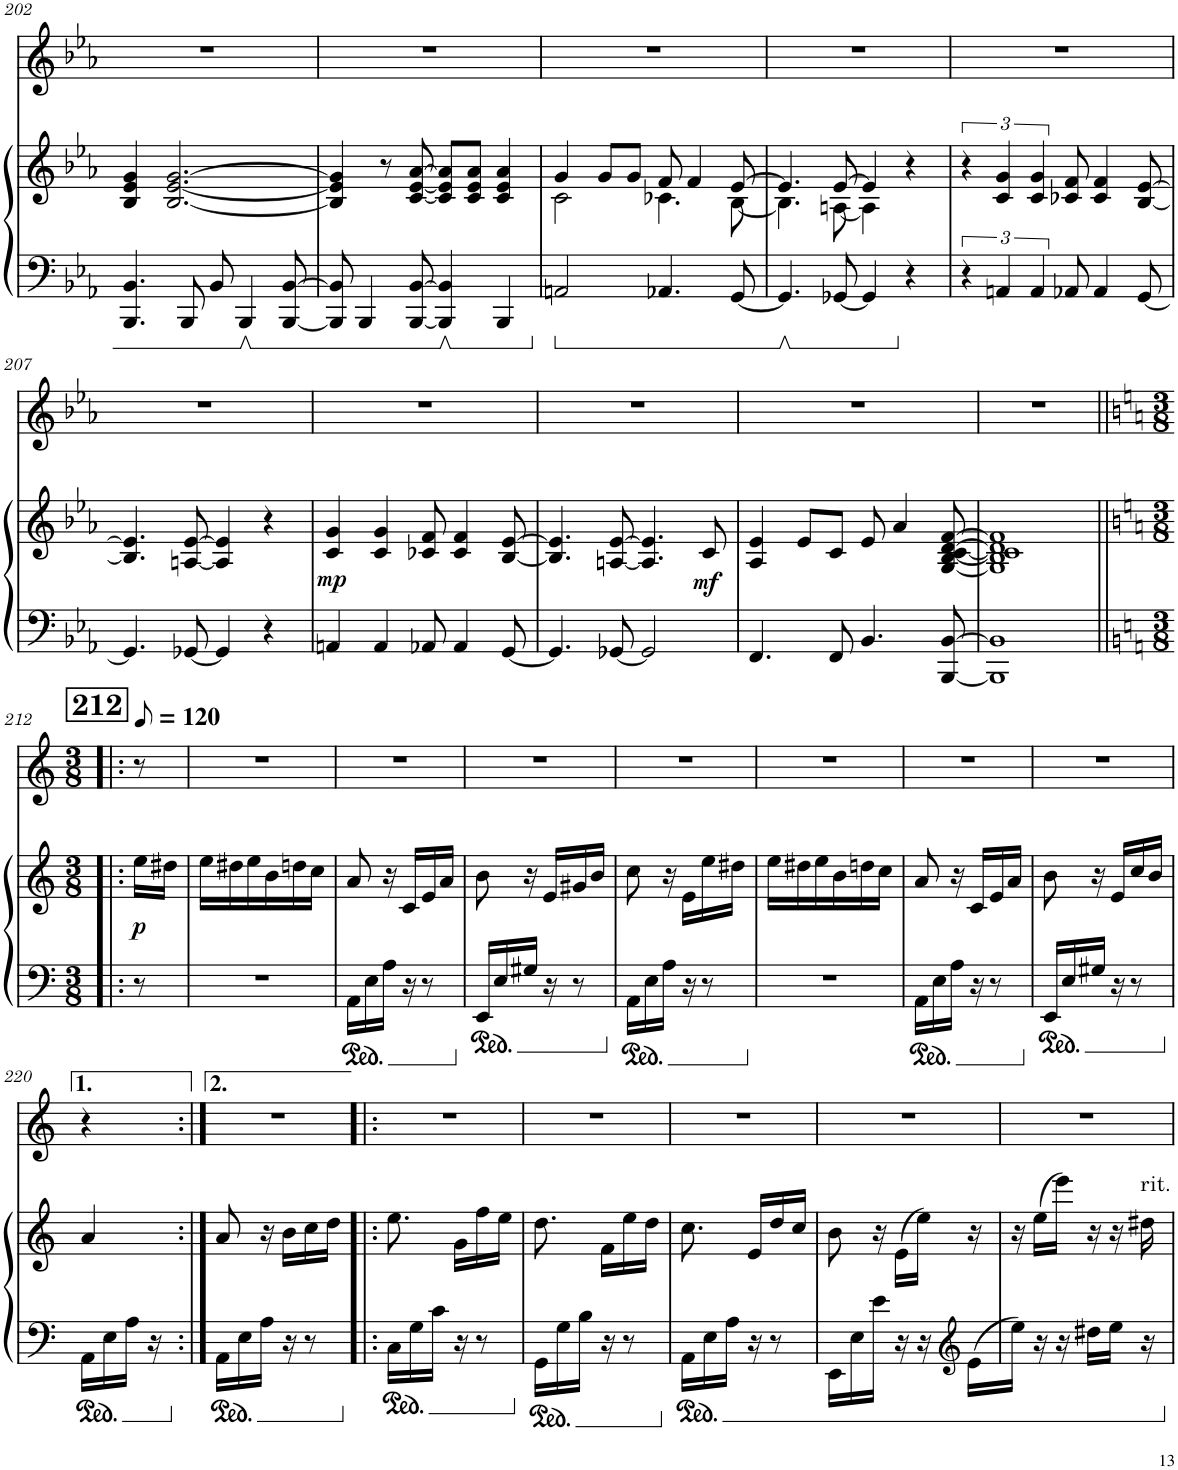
**kern	**kern	**dynam	**kern
*part2	*part2	*part2	*part1
*staff3	*staff2	*staff2/3	*staff1
*I"Piano	*	*	*I"Voice
*I'Pno	*	*	*
!!LO:PB:g=z
*clefF4	*clefG2	*	*clefG2
*k[b-e-a-]	*k[b-e-a-]	*	*k[b-e-a-]
*M4/4	*M4/4	*	*M4/4
=202	=202	=202	=202
4.BBB-/ 4.BB-/	4B-/ 4e-/ 4g/	.	1r
.	[2.B-/ [2.e-/ [2.g/	.	.
8BBB-/	.	.	.
8BB-/	.	.	.
4BBB-/	.	.	.
[8BBB-/ [8BB-/	.	.	.
=203	=203	=203	=203
8BBB-/] 8BB-/]	4B-/] 4e-/] 4g/]	.	1r
4BBB-/	.	.	.
.	8r	.	.
[8BBB-/ [8BB-/	[8c/ [8e-/ [8a-/	.	.
4BBB-/] 4BB-/]	8c/] 8e-/] 8a-/]L	.	.
.	8c/ 8e-/ 8a-/J	.	.
4BBB-/	4c/ 4e-/ 4a-/	.	.
=204	=204	=204	=204
*	*^	*	*
2AAn/	4g/	2c\	.	1r
.	8g/L	.	.	.
.	8g/J	.	.	.
4.AA-X/	8f/	4.c-X\	.	.
.	4f/	.	.	.
[8GG/	[8e-/	[8B-\	.	.
=205	=205	=205	=205	=205
4.GG/]	4.e-/]	4.B-\]	.	1r
[8GG-X/	[8e-/	[8An\	.	.
4GG-/]	4e-/]	4A\]	.	.
4r	4r	4ryy	.	.
*	*v	*v	*	*
=206	=206	=206	=206
6r	6r	.	1r
6AAn/	6c/ 6g/	.	.
6AA/	6c/ 6g/	.	.
8AA-X/	8c-X/ 8f/	.	.
4AA-/	4c-/ 4f/	.	.
[8GG/	[8B-/ [8e-/	.	.
!!LO:LB:g=z
=207	=207	=207	=207
4.GG/]	4.B-/] 4.e-/]	.	1r
[8GG-X/	[8An/ [8e-/	.	.
4GG-/]	4A/] 4e-/]	.	.
4r	4r	.	.
=208	=208	=208	=208
!	!	!LO:DY:b	!
4AAn/	4c/ 4g/	mp	1r
4AA/	4c/ 4g/	.	.
8AA-X/	8c-X/ 8f/	.	.
4AA-/	4c-/ 4f/	.	.
[8GG/	[8B-/ [8e-/	.	.
=209	=209	=209	=209
4.GG/]	4.B-/] 4.e-/]	.	1r
[8GG-X/	[8An/ [8e-/	.	.
2GG-/]	4.A/] 4.e-/]	.	.
!	!	!LO:DY:b	!
.	8c/	mf	.
=210	=210	=210	=210
4.FF/	4A-/ 4e-/	.	1r
.	8e-/L	.	.
8FF/	8c/J	.	.
4.BB-/	8e-/	.	.
.	4a-/	.	.
[8BBB-/ [8BB-/	[8G/ [8B-/ [8c/ [8d/ [8f/	.	.
=211	=211	=211	=211
1BBB-] 1BB-]	1G] 1B-] 1c] 1d] 1f]	.	1r
!!LO:LB:g=z
=212!|:	=212!|:	=212!|:	=212!|:
!!LO:REH:place=s1:a:B:cj:fs=14:t=212
*k[]	*k[]	*	*k[]
*M3/8	*M3/8	*	*M3/8
*	*	*	*MM60
!	!	!LO:DY:b	!
8r	16ee\LL	p	8r
.	16dd#X\JJ	.	.
=213	=213	=213	=213
4.r	16ee\LL	.	4.r
.	16dd#X\	.	.
.	16ee\	.	.
.	16b\	.	.
.	16ddn\	.	.
.	16cc\JJ	.	.
=214	=214	=214	=214
16AA\LL	8a/	.	4.r
16E\	.	.	.
16A\JJ	16r	.	.
16r	16c/LL	.	.
8r	16e/	.	.
.	16a/JJ	.	.
=215	=215	=215	=215
16EE/LL	8b\	.	4.r
16E/	.	.	.
16G#X/JJ	16r	.	.
16r	16e/LL	.	.
8r	16g#X/	.	.
.	16b/JJ	.	.
=216	=216	=216	=216
16AA\LL	8cc\	.	4.r
16E\	.	.	.
16A\JJ	16r	.	.
16r	16e\LL	.	.
8r	16ee\	.	.
.	16dd#X\JJ	.	.
=217	=217	=217	=217
4.r	16ee\LL	.	4.r
.	16dd#X\	.	.
.	16ee\	.	.
.	16b\	.	.
.	16ddn\	.	.
.	16cc\JJ	.	.
=218	=218	=218	=218
16AA\LL	8a/	.	4.r
16E\	.	.	.
16A\JJ	16r	.	.
16r	16c/LL	.	.
8r	16e/	.	.
.	16a/JJ	.	.
=219	=219	=219	=219
16EE/LL	8b\	.	4.r
16E/	.	.	.
16G#X/JJ	16r	.	.
16r	16e/LL	.	.
8r	16cc/	.	.
.	16b/JJ	.	.
!!LO:LB:g=z
=220	=220	=220	=220
16AA\LL	4a/	.	4r
16E\	.	.	.
16A\JJ	.	.	.
16r	.	.	.
=221:|!	=221:|!	=221:|!	=221:|!
16AA\LL	8a/	.	4.r
16E\	.	.	.
16A\JJ	16r	.	.
16r	16b\LL	.	.
8r	16cc\	.	.
.	16dd\JJ	.	.
=222!|:	=222!|:	=222!|:	=222!|:
16C\LL	8.ee\	.	4.r
16G\	.	.	.
16c\JJ	.	.	.
16r	16g\LL	.	.
8r	16ff\	.	.
.	16ee\JJ	.	.
=223	=223	=223	=223
16GG\LL	8.dd\	.	4.r
16G\	.	.	.
16B\JJ	.	.	.
16r	16f\LL	.	.
8r	16ee\	.	.
.	16dd\JJ	.	.
=224	=224	=224	=224
16AA\LL	8.cc\	.	4.r
16E\	.	.	.
16A\JJ	.	.	.
16r	16e/LL	.	.
8r	16dd/	.	.
.	16cc/JJ	.	.
=225	=225	=225	=225
16EE\LL	8b\	.	4.r
16E\	.	.	.
16e\JJ	16r	.	.
16r	(16e\LL	.	.
16r	16ee\JJ)	.	.
*clefG2	*	*	*
16e\LL	16r	.	.
=226	=226	=226	=226
16ee\JJ	16r	.	4.r
16r	(16ee\LL	.	.
16r	16eee\JJ)	.	.
16dd#X\LL	16r	.	.
16ee\JJ	16r	.	.
!	!LO:TX:a:t=rit.	!	!
16r	16dd#X\	.	.
=	=	=	=
*-	*-	*-	*-
